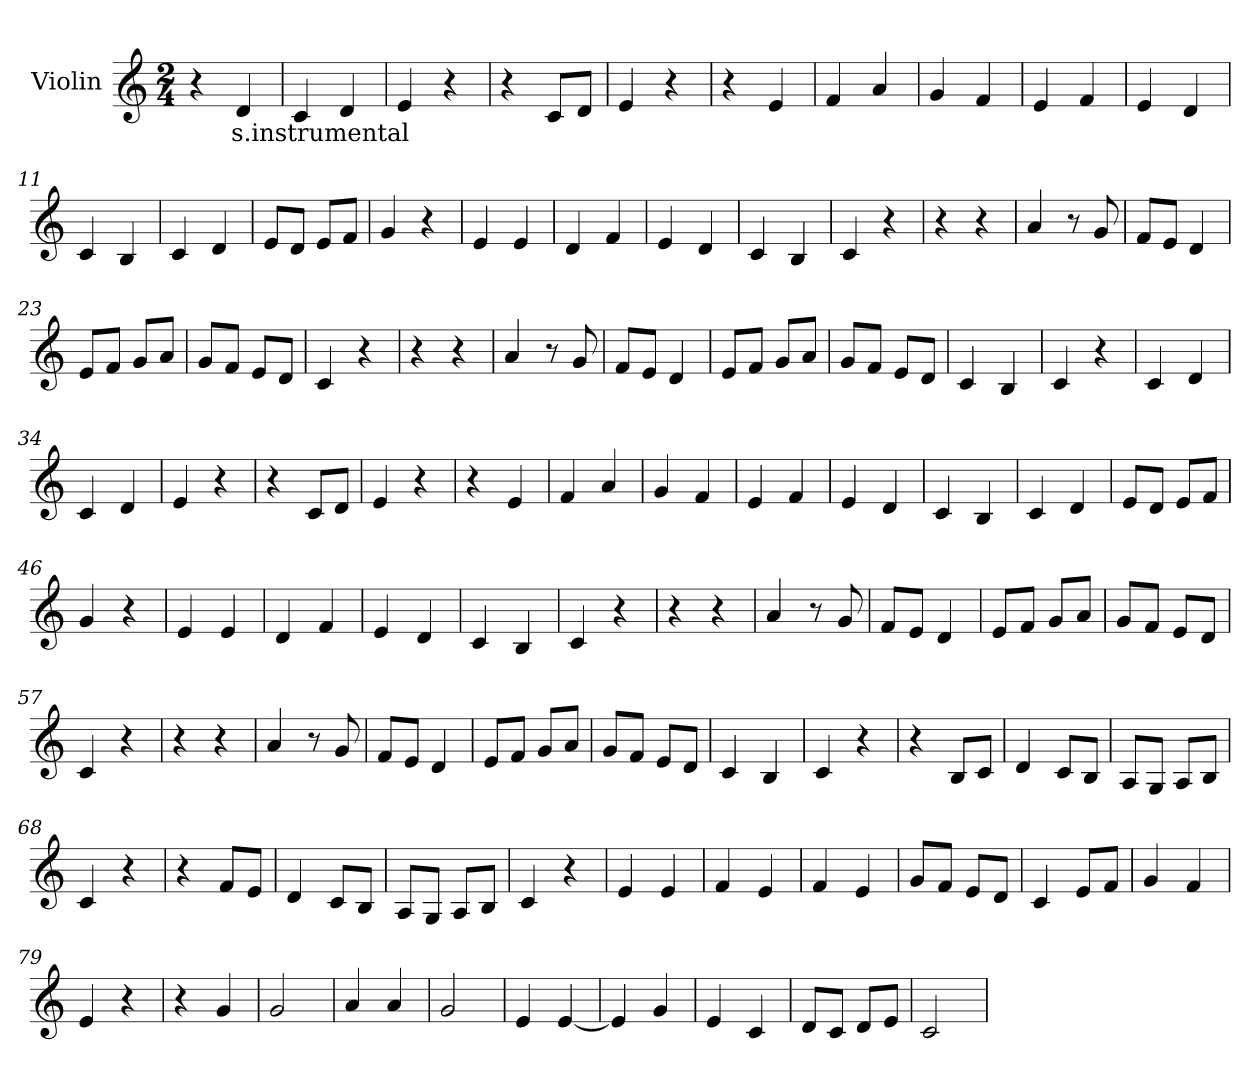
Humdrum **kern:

**kern	**text
*part1	*part1
*staff1	*staff1
*I"Violin	*
*clefG2	*
*k[]	*
*M2/4	*
*MM180	*
=1	=1
4r	.
!	!LO:LY:b
4d/	s.instrumental
=2	=2
4c/	.
4d/	.
=3	=3
4e/	.
4r	.
=4	=4
4r	.
8c/L	.
8d/J	.
=5	=5
4e/	.
4r	.
=6	=6
4r	.
4e/	.
=7	=7
4f/	.
4a/	.
=8	=8
4g/	.
4f/	.
=9	=9
4e/	.
4f/	.
!!LO:LB:g=z
=10	=10
4e/	.
4d/	.
=11	=11
4c/	.
4B/	.
=12	=12
4c/	.
4d/	.
=13	=13
8e/L	.
8d/J	.
8e/L	.
8f/J	.
=14	=14
4g/	.
4r	.
=15	=15
4e/	.
4e/	.
=16	=16
4d/	.
4f/	.
=17	=17
4e/	.
4d/	.
=18	=18
4c/	.
4B/	.
=19	=19
4c/	.
4r	.
!!LO:LB:g=z
=20	=20
4r	.
4r	.
=21	=21
4a/	.
8r	.
8g/	.
=22	=22
8f/L	.
8e/J	.
4d/	.
=23	=23
8e/L	.
8f/J	.
8g/L	.
8a/J	.
=24	=24
8g/L	.
8f/J	.
8e/L	.
8d/J	.
=25	=25
4c/	.
4r	.
=26	=26
4r	.
4r	.
=27	=27
4a/	.
8r	.
8g/	.
=28	=28
8f/L	.
8e/J	.
4d/	.
!!LO:LB:g=z
=29	=29
8e/L	.
8f/J	.
8g/L	.
8a/J	.
=30	=30
8g/L	.
8f/J	.
8e/L	.
8d/J	.
=31	=31
4c/	.
4B/	.
=32	=32
4c/	.
4r	.
=33	=33
4c/	.
4d/	.
=34	=34
4c/	.
4d/	.
=35	=35
4e/	.
4r	.
=36	=36
4r	.
8c/L	.
8d/J	.
=37	=37
4e/	.
4r	.
=38	=38
4r	.
4e/	.
!!LO:LB:g=z
=39	=39
4f/	.
4a/	.
=40	=40
4g/	.
4f/	.
=41	=41
4e/	.
4f/	.
=42	=42
4e/	.
4d/	.
=43	=43
4c/	.
4B/	.
=44	=44
4c/	.
4d/	.
=45	=45
8e/L	.
8d/J	.
8e/L	.
8f/J	.
=46	=46
4g/	.
4r	.
=47	=47
4e/	.
4e/	.
=48	=48
4d/	.
4f/	.
!!LO:LB:g=z
=49	=49
4e/	.
4d/	.
=50	=50
4c/	.
4B/	.
=51	=51
4c/	.
4r	.
=52	=52
4r	.
4r	.
=53	=53
4a/	.
8r	.
8g/	.
=54	=54
8f/L	.
8e/J	.
4d/	.
=55	=55
8e/L	.
8f/J	.
8g/L	.
8a/J	.
=56	=56
8g/L	.
8f/J	.
8e/L	.
8d/J	.
=57	=57
4c/	.
4r	.
=58	=58
4r	.
4r	.
!!LO:LB:g=z
=59	=59
4a/	.
8r	.
8g/	.
=60	=60
8f/L	.
8e/J	.
4d/	.
=61	=61
8e/L	.
8f/J	.
8g/L	.
8a/J	.
=62	=62
8g/L	.
8f/J	.
8e/L	.
8d/J	.
=63	=63
4c/	.
4B/	.
=64	=64
4c/	.
4r	.
=65	=65
4r	.
8B/L	.
8c/J	.
=66	=66
4d/	.
8c/L	.
8B/J	.
=67	=67
8A/L	.
8G/J	.
8A/L	.
8B/J	.
!!LO:PB:g=z
=68	=68
4c/	.
4r	.
=69	=69
4r	.
8f/L	.
8e/J	.
=70	=70
4d/	.
8c/L	.
8B/J	.
=71	=71
8A/L	.
8G/J	.
8A/L	.
8B/J	.
=72	=72
4c/	.
4r	.
=73	=73
4e/	.
4e/	.
=74	=74
4f/	.
4e/	.
=75	=75
4f/	.
4e/	.
=76	=76
8g/L	.
8f/J	.
8e/L	.
8d/J	.
=77	=77
4c/	.
8e/L	.
8f/J	.
!!LO:PB:g=z
=78	=78
4g/	.
4f/	.
=79	=79
4e/	.
4r	.
=80	=80
4r	.
4g/	.
=81	=81
2g/	.
=82	=82
4a/	.
4a/	.
=83	=83
2g/	.
=84	=84
4e/	.
[4e/	.
=85	=85
4e/]	.
4g/	.
=86	=86
4e/	.
4c/	.
=87	=87
8d/L	.
8c/J	.
8d/L	.
8e/J	.
=88	=88
2c/	.
=	=
*-	*-
